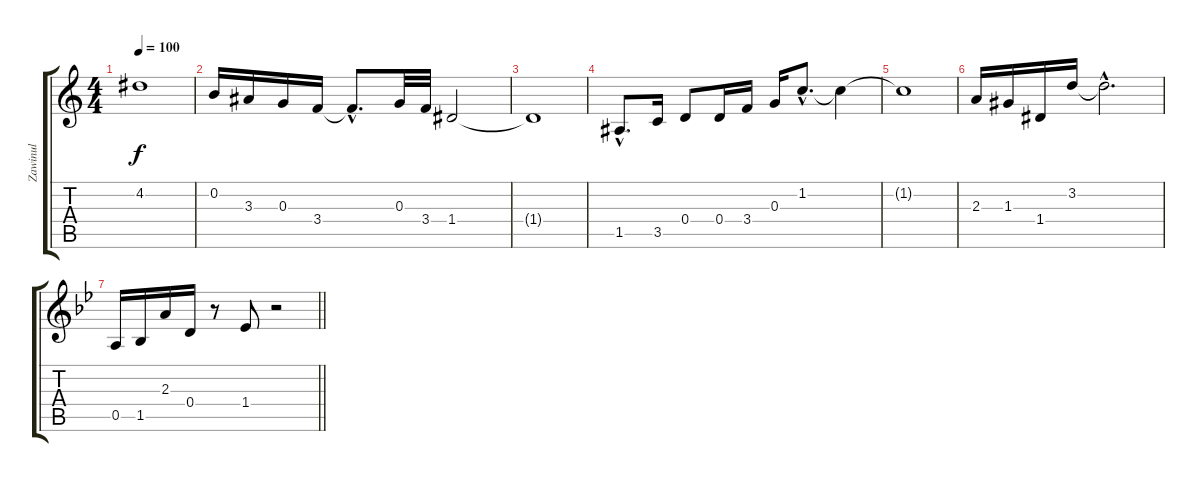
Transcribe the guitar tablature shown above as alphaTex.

\track ("Zawinul" "Zawinul") {instrument electricguitarjazz}
\staff {score tabs}
\tuning (E4 B3 G3 D3 A2 E2) {hide}
\ts (4 4)
\tempo 100
\clef g2
\ks c
4.2{t}.1{dy f} |
0.2.16 3.3.16 0.3.16 3.4.16 3.4{hac t}.8{d} 0.3.32 3.4.32 1.4.2 |
1.4{t}.1 |
1.5{hac}.8{d} 3.5.16 0.4.8 0.4.16 3.4.16 0.3.16 1.2{hac}.8{d} 1.2{t}.4 |
1.2{t}.1 |
2.3.16 1.3.16 1.4.16 3.2.16 3.2{hac t}.2{d} |
\barLineRight lightlight
\ks bb
0.5.16 1.5.16 2.3.16 0.4.16 r.8 1.4.8 r.2
